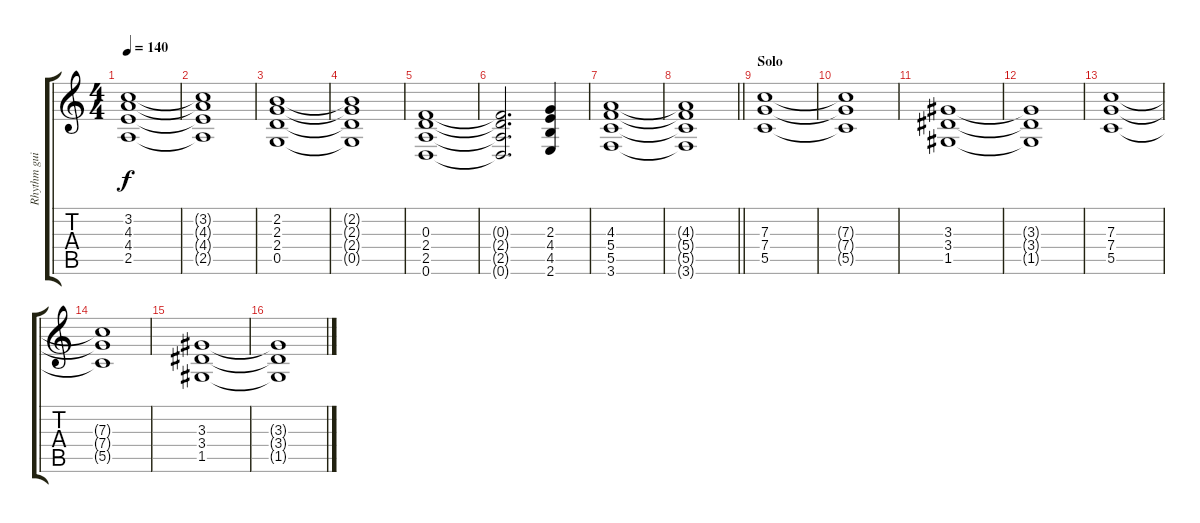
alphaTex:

\track ("Rhythm guitar" "Rhythm gui") {instrument distortionguitar}
\staff {score tabs}
\tuning (D4 A3 F3 C3 G2 D2) {hide}
\ts (4 4)
\tempo 140
\clef g2
\ks c
(3.2 4.3 4.4 2.5).1{dy f} |
(3.2{t} 4.3{t} 4.4{t} 2.5{t}).1 |
(2.2 2.3 2.4 0.5).1 |
(2.2{t} 2.3{t} 2.4{t} 0.5{t}).1 |
(0.3 2.4 2.5 0.6).1 |
(0.3{t} 2.4{t} 2.5{t} 0.6{t}).2{d} (2.3 4.4 4.5 2.6).4 |
(4.3 5.4 5.5 3.6).1 |
\barLineRight lightlight
(4.3{t} 5.4{t} 5.5{t} 3.6{t}).1 |
\section ("" "Solo")
(7.3 7.4 5.5).1 |
(7.3{t} 7.4{t} 5.5{t}).1 |
(3.3 3.4 1.5).1 |
(3.3{t} 3.4{t} 1.5{t}).1 |
(7.3 7.4 5.5).1 |
(7.3{t} 7.4{t} 5.5{t}).1 |
(3.3 3.4 1.5).1 |
(3.3{t} 3.4{t} 1.5{t}).1
